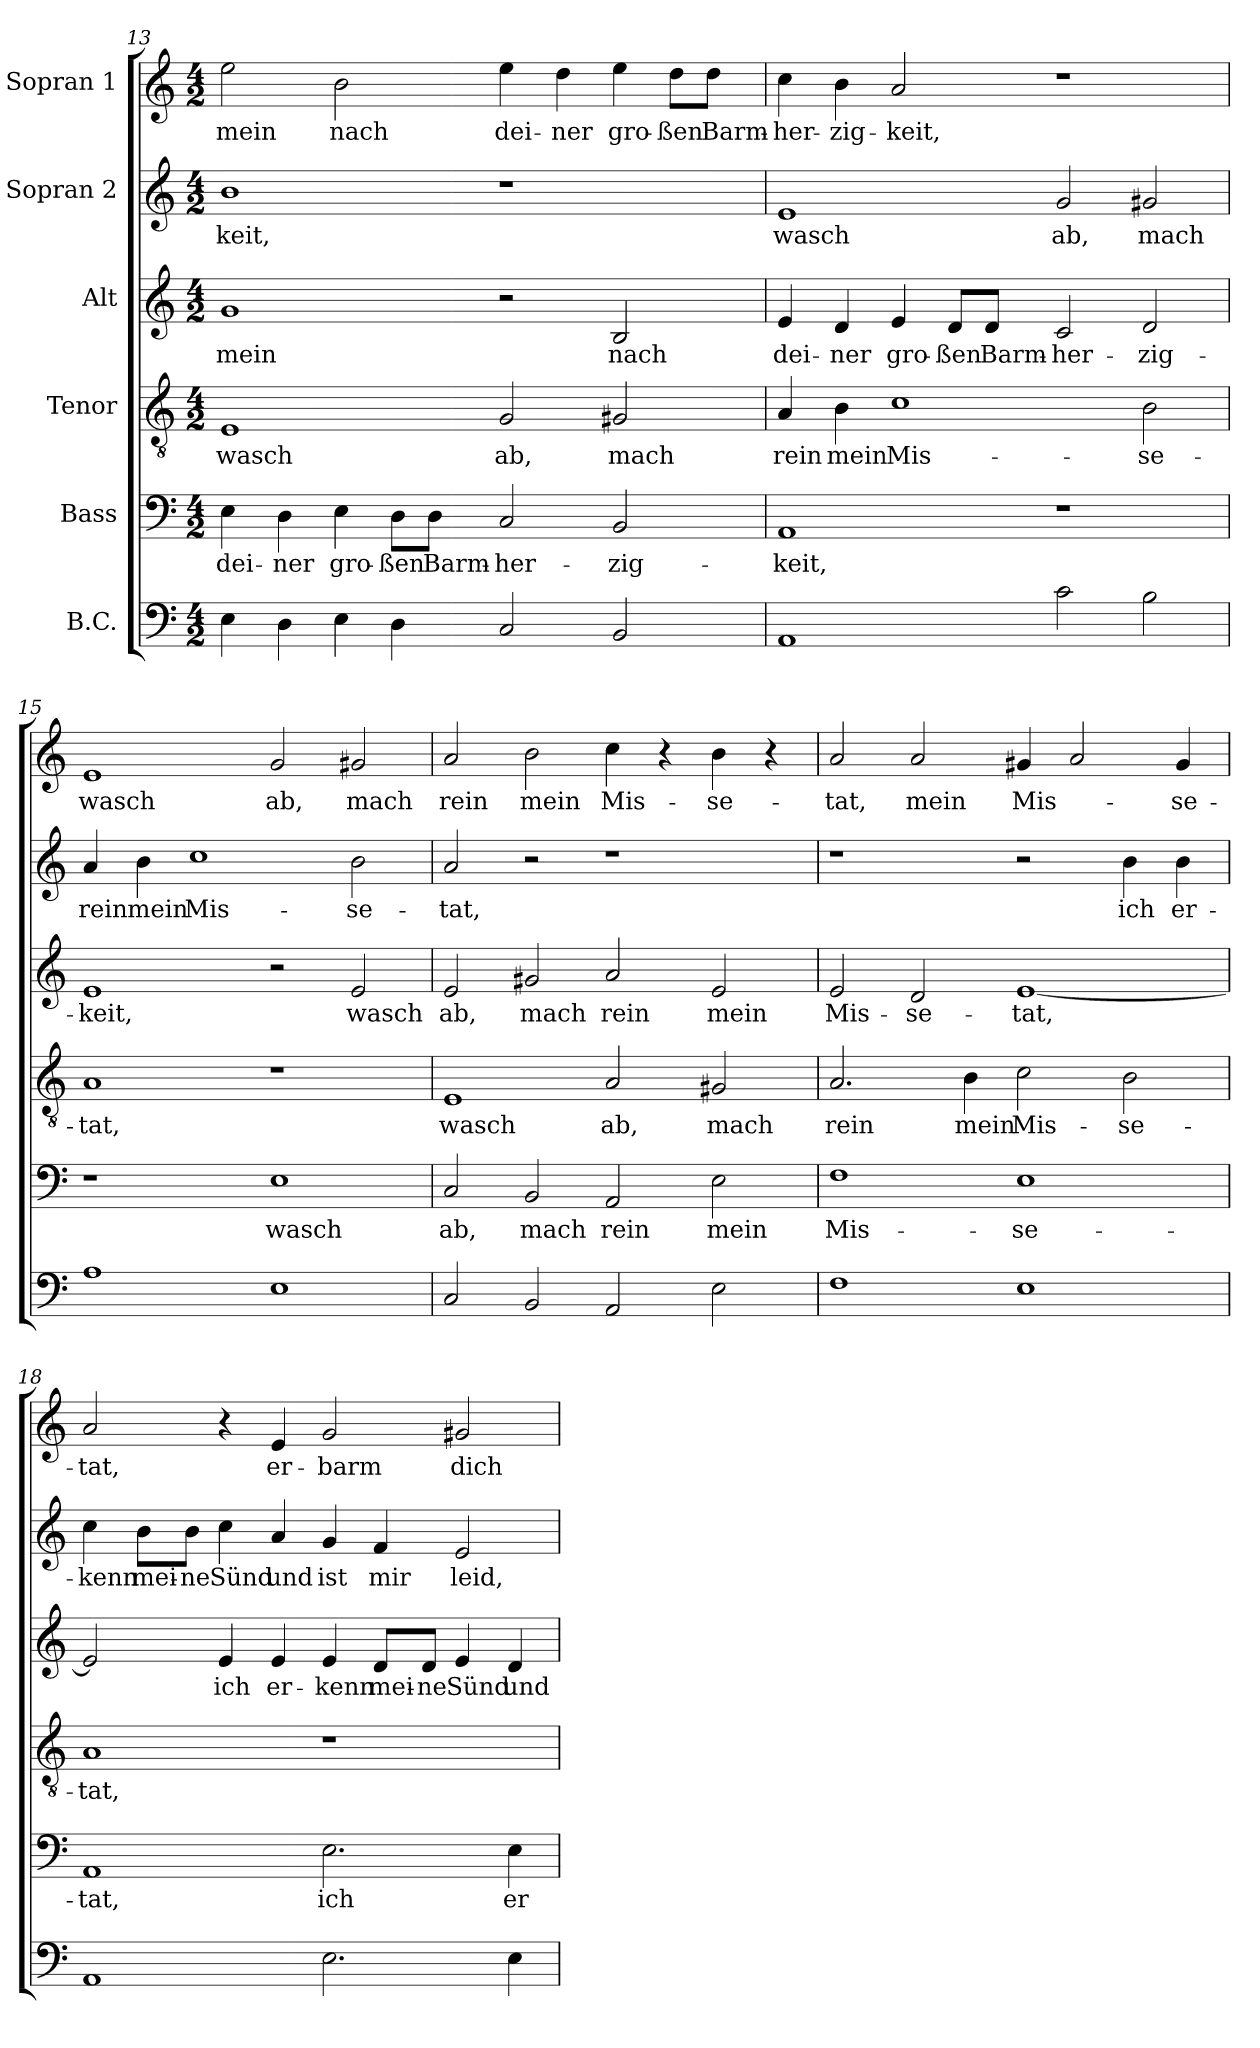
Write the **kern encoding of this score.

**kern	**kern	**text	**kern	**text	**kern	**text	**kern	**text	**kern	**text
*part6	*part5	*part5	*part4	*part4	*part3	*part3	*part2	*part2	*part1	*part1
*staff6	*staff5	*staff5	*staff4	*staff4	*staff3	*staff3	*staff2	*staff2	*staff1	*staff1
*I"B.C.	*I"Bass	*	*I"Tenor	*	*I"Alt	*	*I"Sopran 2	*	*I"Sopran 1	*
!!LO:LB:g=z
*clefF4	*clefF4	*	*clefGv2	*	*clefG2	*	*clefG2	*	*clefG2	*
*k[]	*k[]	*	*k[]	*	*k[]	*	*k[]	*	*k[]	*
*M4/2	*M4/2	*	*M4/2	*	*M4/2	*	*M4/2	*	*M4/2	*
=13	=13	=13	=13	=13	=13	=13	=13	=13	=13	=13
4E\	4E\	dei-	1E	wasch	1g	mein	1b	-keit,	2ee\	mein
4D\	4D\	-ner	.	.	.	.	.	.	.	.
4E\	4E\	gro-	.	.	.	.	.	.	2b\	nach
4D\	8D\L	-ßen	.	.	.	.	.	.	.	.
.	8D\J	Barm-	.	.	.	.	.	.	.	.
2C/	2C/	-her-	2G/	ab,	2r	.	1r	.	4ee\	dei-
.	.	.	.	.	.	.	.	.	4dd\	-ner
2BB/	2BB/	-zig-	2G#X/	mach	2B/	nach	.	.	4ee\	gro-
.	.	.	.	.	.	.	.	.	8dd\L	-ßen
.	.	.	.	.	.	.	.	.	8dd\J	Barm-
=14	=14	=14	=14	=14	=14	=14	=14	=14	=14	=14
1AA	1AA	-keit,	4A/	rein	4e/	dei-	1e	wasch	4cc\	-her-
.	.	.	4B\	mein	4d/	-ner	.	.	4b\	-zig-
.	.	.	1c	Mis-	4e/	gro-	.	.	2a/	-keit,
.	.	.	.	.	8d/L	-ßen	.	.	.	.
.	.	.	.	.	8d/J	Barm-	.	.	.	.
2c\	1r	.	.	.	2c/	-her-	2g/	ab,	1r	.
2B\	.	.	2B\	-se-	2d/	-zig-	2g#X/	mach	.	.
!!LO:PB:g=z
=15	=15	=15	=15	=15	=15	=15	=15	=15	=15	=15
1A	1r	.	1A	-tat,	1e	-keit,	4a/	rein	1e	wasch
.	.	.	.	.	.	.	4b\	mein	.	.
.	.	.	.	.	.	.	1cc	Mis-	.	.
1E	1E	wasch	1r	.	2r	.	.	.	2g/	ab,
.	.	.	.	.	2e/	wasch	2b\	-se-	2g#X/	mach
=16	=16	=16	=16	=16	=16	=16	=16	=16	=16	=16
2C/	2C/	ab,	1E	wasch	2e/	ab,	2a/	-tat,	2a/	rein
2BB/	2BB/	mach	.	.	2g#X/	mach	2r	.	2b\	mein
2AA/	2AA/	rein	2A/	ab,	2a/	rein	1r	.	4cc\	Mis-
.	.	.	.	.	.	.	.	.	4r	.
2E\	2E\	mein	2G#X/	mach	2e/	mein	.	.	4b\	-se-
.	.	.	.	.	.	.	.	.	4r	.
=17	=17	=17	=17	=17	=17	=17	=17	=17	=17	=17
1F	1F	Mis-	2.A/	rein	2e/	Mis-	1r	.	2a/	-tat,
.	.	.	.	.	2d/	-se-	.	.	2a/	mein
.	.	.	4B\	mein	.	.	.	.	.	.
1E	1E	-se-	2c\	Mis-	[1e	-tat,	2r	.	4g#X/	Mis-
.	.	.	.	.	.	.	.	.	2a/	.
.	.	.	2B\	-se-	.	.	4b\	ich	.	.
.	.	.	.	.	.	.	4b\	er-	4g#/	-se-
!!LO:LB:g=z
=18	=18	=18	=18	=18	=18	=18	=18	=18	=18	=18
1AA	1AA	-tat,	1A	-tat,	2e/]	.	4cc\	-kenn	2a/	-tat,
.	.	.	.	.	.	.	8b\L	mei-	.	.
.	.	.	.	.	.	.	8b\J	-ne	.	.
.	.	.	.	.	4e/	ich	4cc\	Sünd	4r	.
.	.	.	.	.	4e/	er-	4a/	und	4e/	er-
2.E\	2.E\	ich	1r	.	4e/	-kenn	4g/	ist	2g/	-barm
.	.	.	.	.	8d/L	mei-	4f/	mir	.	.
.	.	.	.	.	8d/J	-ne	.	.	.	.
.	.	.	.	.	4e/	Sünd	2e/	leid,	2g#X/	dich
4E\	4E\	er-	.	.	4d/	und	.	.	.	.
=	=	=	=	=	=	=	=	=	=	=
*-	*-	*-	*-	*-	*-	*-	*-	*-	*-	*-
